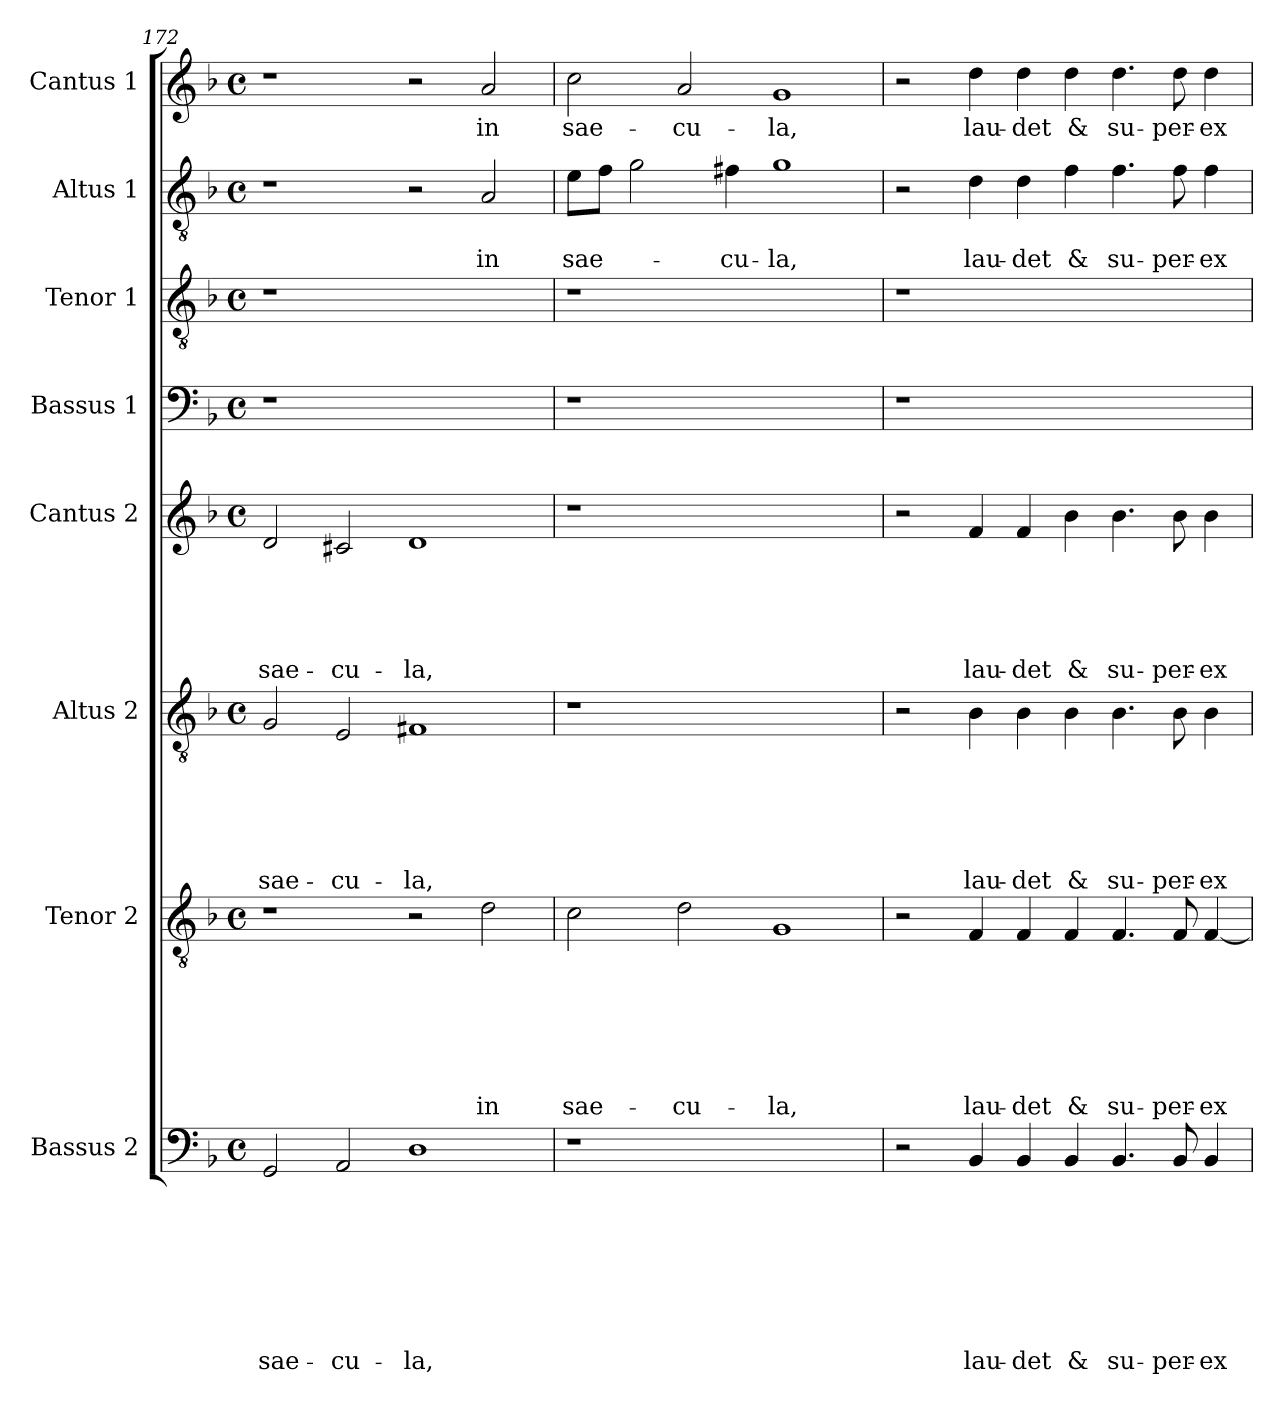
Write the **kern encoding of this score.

**kern	**text	**text	**text	**text	**text	**text	**text	**text	**kern	**text	**text	**text	**text	**text	**text	**text	**kern	**text	**text	**text	**text	**text	**text	**kern	**text	**text	**text	**text	**text	**kern	**kern	**kern	**text	**text	**kern	**text
*part8	*part8	*part8	*part8	*part8	*part8	*part8	*part8	*part8	*part7	*part7	*part7	*part7	*part7	*part7	*part7	*part7	*part6	*part6	*part6	*part6	*part6	*part6	*part6	*part5	*part5	*part5	*part5	*part5	*part5	*part4	*part3	*part2	*part2	*part2	*part1	*part1
*staff8	*staff8	*staff8	*staff8	*staff8	*staff8	*staff8	*staff8	*staff8	*staff7	*staff7	*staff7	*staff7	*staff7	*staff7	*staff7	*staff7	*staff6	*staff6	*staff6	*staff6	*staff6	*staff6	*staff6	*staff5	*staff5	*staff5	*staff5	*staff5	*staff5	*staff4	*staff3	*staff2	*staff2	*staff2	*staff1	*staff1
*I"Bassus 2	*	*	*	*	*	*	*	*	*I"Tenor 2	*	*	*	*	*	*	*	*I"Altus 2	*	*	*	*	*	*	*I"Cantus 2	*	*	*	*	*	*I"Bassus 1	*I"Tenor 1	*I"Altus 1	*	*	*I"Cantus 1	*
*I'B2	*	*	*	*	*	*	*	*	*I'T2	*	*	*	*	*	*	*	*I'A2	*	*	*	*	*	*	*I'C2	*	*	*	*	*	*I'B1	*I'T1	*I'A1	*	*	*I'C1	*
!!LO:LB:g=z
*clefF4	*	*	*	*	*	*	*	*	*clefGv2	*	*	*	*	*	*	*	*clefGv2	*	*	*	*	*	*	*clefG2	*	*	*	*	*	*clefF4	*clefGv2	*clefGv2	*	*	*clefG2	*
*k[b-]	*	*	*	*	*	*	*	*	*k[b-]	*	*	*	*	*	*	*	*k[b-]	*	*	*	*	*	*	*k[b-]	*	*	*	*	*	*k[b-]	*k[b-]	*k[b-]	*	*	*k[b-]	*
*d:	*	*	*	*	*	*	*	*	*d:	*	*	*	*	*	*	*	*d:	*	*	*	*	*	*	*d:	*	*	*	*	*	*d:	*d:	*d:	*	*	*d:	*
*M4/4	*	*	*	*	*	*	*	*	*M4/4	*	*	*	*	*	*	*	*M4/4	*	*	*	*	*	*	*M4/4	*	*	*	*	*	*M4/4	*M4/4	*M4/4	*	*	*M4/4	*
*met(c)	*	*	*	*	*	*	*	*	*met(c)	*	*	*	*	*	*	*	*met(c)	*	*	*	*	*	*	*met(c)	*	*	*	*	*	*met(c)	*met(c)	*met(c)	*	*	*met(c)	*
=172	=172	=172	=172	=172	=172	=172	=172	=172	=172	=172	=172	=172	=172	=172	=172	=172	=172	=172	=172	=172	=172	=172	=172	=172	=172	=172	=172	=172	=172	=172	=172	=172	=172	=172	=172	=172
2GG/	.	.	.	.	.	.	.	sae-	1r	.	.	.	.	.	.	.	2G/	.	.	.	.	.	sae-	2d/	.	.	.	.	sae-	1r	1r	1r	.	.	1r	.
2AA/	.	.	.	.	.	.	.	-cu-	.	.	.	.	.	.	.	.	2E/	.	.	.	.	.	-cu-	2c#X/	.	.	.	.	-cu-	.	.	.	.	.	.	.
1D	.	.	.	.	.	.	.	-la,	2r	.	.	.	.	.	.	.	1F#X	.	.	.	.	.	-la,	1d	.	.	.	.	-la,	1ryy	1ryy	2r	.	.	2r	.
.	.	.	.	.	.	.	.	.	2d\	.	.	.	.	.	.	in	.	.	.	.	.	.	.	.	.	.	.	.	.	.	.	2A/	.	in	2a/	in
=173	=173	=173	=173	=173	=173	=173	=173	=173	=173	=173	=173	=173	=173	=173	=173	=173	=173	=173	=173	=173	=173	=173	=173	=173	=173	=173	=173	=173	=173	=173	=173	=173	=173	=173	=173	=173
1r	.	.	.	.	.	.	.	.	2c\	.	.	.	.	.	.	sae-	1r	.	.	.	.	.	.	1r	.	.	.	.	.	1r	1r	8e\L	.	sae-	2cc\	sae-
.	.	.	.	.	.	.	.	.	.	.	.	.	.	.	.	.	.	.	.	.	.	.	.	.	.	.	.	.	.	.	.	8f\J	.	.	.	.
.	.	.	.	.	.	.	.	.	.	.	.	.	.	.	.	.	.	.	.	.	.	.	.	.	.	.	.	.	.	.	.	2g\	.	.	.	.
.	.	.	.	.	.	.	.	.	2d\	.	.	.	.	.	.	-cu-	.	.	.	.	.	.	.	.	.	.	.	.	.	.	.	.	.	.	2a/	-cu-
.	.	.	.	.	.	.	.	.	.	.	.	.	.	.	.	.	.	.	.	.	.	.	.	.	.	.	.	.	.	.	.	4f#X\	.	-cu-	.	.
1ryy	.	.	.	.	.	.	.	.	1G	.	.	.	.	.	.	-la,	1ryy	.	.	.	.	.	.	1ryy	.	.	.	.	.	1ryy	1ryy	1g	.	-la,	1g	-la,
=174	=174	=174	=174	=174	=174	=174	=174	=174	=174	=174	=174	=174	=174	=174	=174	=174	=174	=174	=174	=174	=174	=174	=174	=174	=174	=174	=174	=174	=174	=174	=174	=174	=174	=174	=174	=174
2r	.	.	.	.	.	.	.	.	2r	.	.	.	.	.	.	.	2r	.	.	.	.	.	.	2r	.	.	.	.	.	1r	1r	2r	.	.	2r	.
4BB-/	.	.	.	.	.	.	.	lau-	4F/	.	.	.	.	.	.	lau-	4B-\	.	.	.	.	.	lau-	4f/	.	.	.	.	lau-	.	.	4d\	.	lau-	4dd\	lau-
4BB-/	.	.	.	.	.	.	.	-det	4F/	.	.	.	.	.	.	-det	4B-\	.	.	.	.	.	-det	4f/	.	.	.	.	-det	.	.	4d\	.	-det	4dd\	-det
4BB-/	.	.	.	.	.	.	.	&	4F/	.	.	.	.	.	.	&	4B-\	.	.	.	.	.	&	4b-\	.	.	.	.	&	1ryy	1ryy	4f\	.	&	4dd\	&
4.BB-/	.	.	.	.	.	.	.	su-	4.F/	.	.	.	.	.	.	su-	4.B-\	.	.	.	.	.	su-	4.b-\	.	.	.	.	su-	.	.	4.f\	.	su-	4.dd\	su-
8BB-/	.	.	.	.	.	.	.	-per-	8F/	.	.	.	.	.	.	-per-	8B-\	.	.	.	.	.	-per-	8b-\	.	.	.	.	-per-	.	.	8f\	.	-per-	8dd\	-per-
4BB-/	.	.	.	.	.	.	.	-ex-	[4F/	.	.	.	.	.	.	-ex-	4B-\	.	.	.	.	.	-ex-	4b-\	.	.	.	.	-ex-	.	.	4f\	.	-ex-	4dd\	-ex-
=	=	=	=	=	=	=	=	=	=	=	=	=	=	=	=	=	=	=	=	=	=	=	=	=	=	=	=	=	=	=	=	=	=	=	=	=
*-	*-	*-	*-	*-	*-	*-	*-	*-	*-	*-	*-	*-	*-	*-	*-	*-	*-	*-	*-	*-	*-	*-	*-	*-	*-	*-	*-	*-	*-	*-	*-	*-	*-	*-	*-	*-
